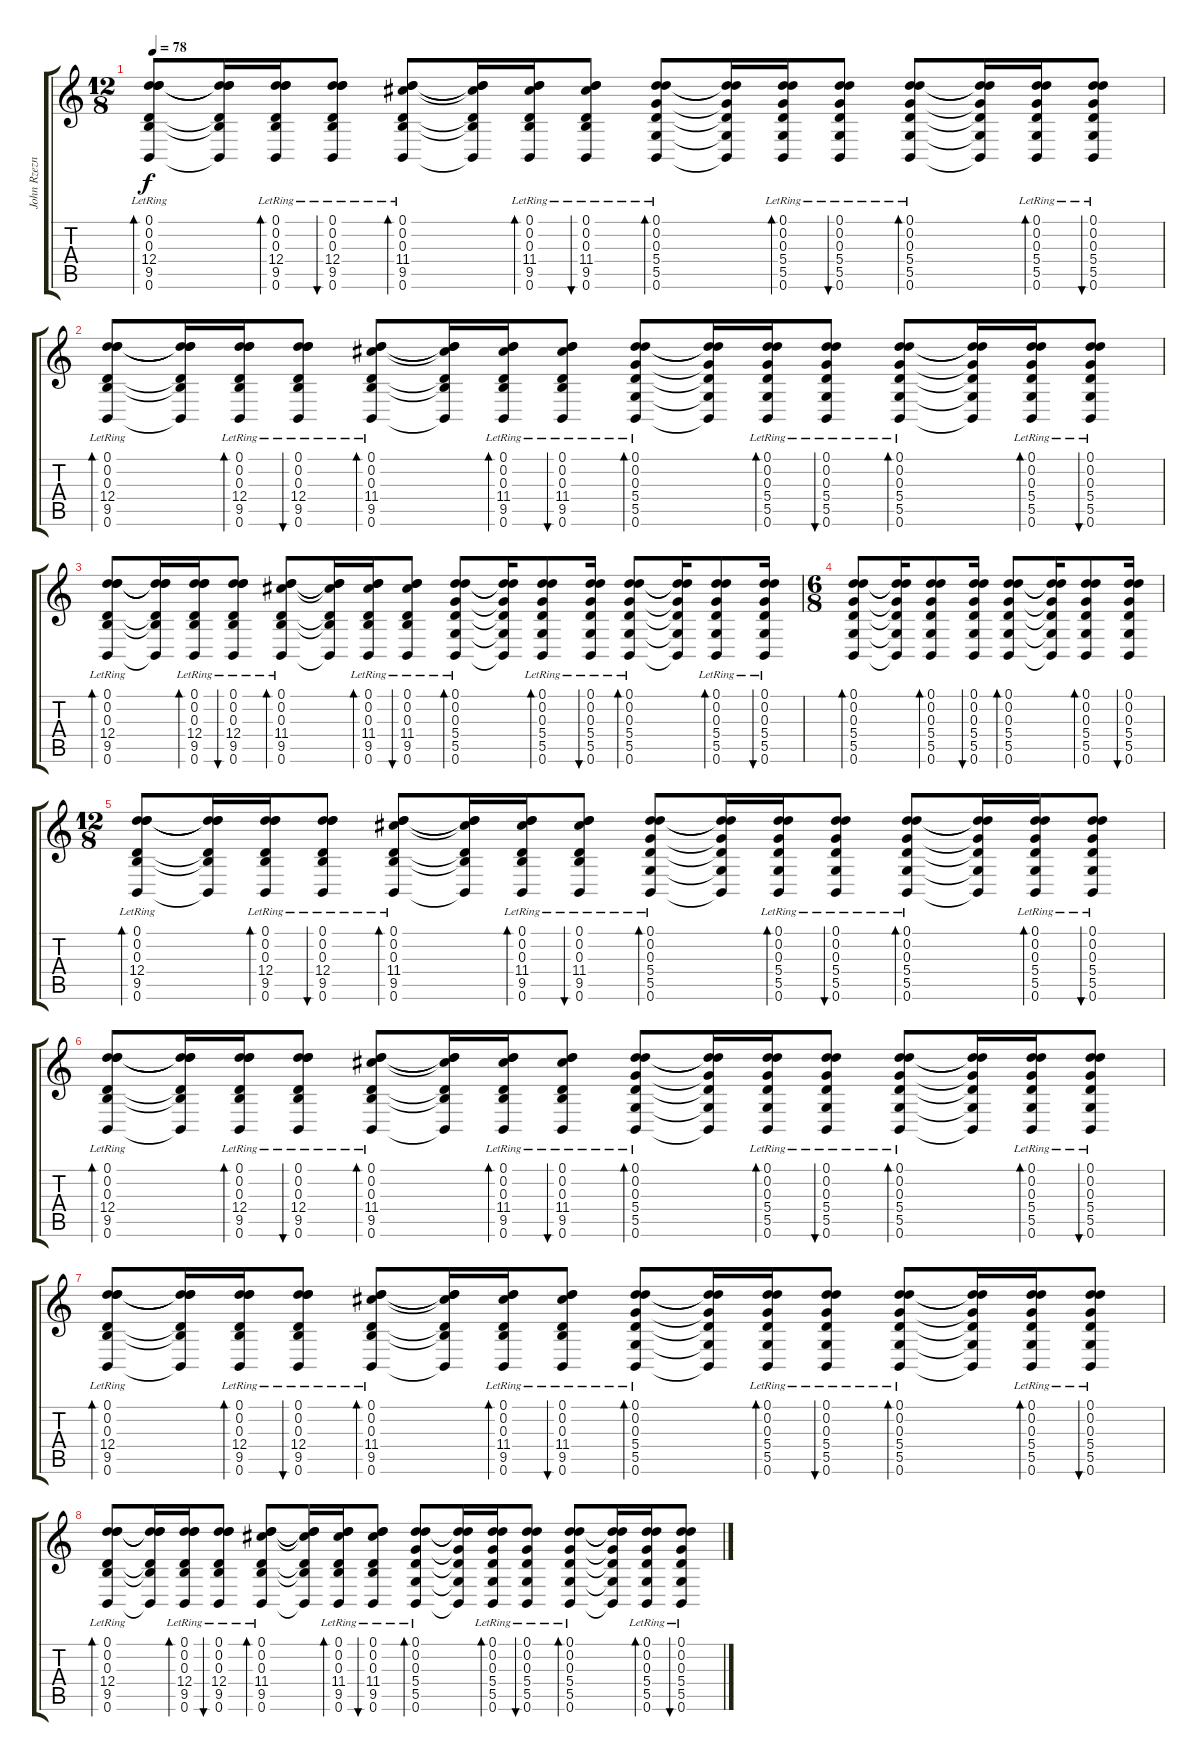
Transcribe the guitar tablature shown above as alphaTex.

\track ("John Rzeznik (Acoustic Guitar)" "John Rzezn") {instrument acousticguitarsteel}
\staff {score tabs}
\tuning (D4 D4 D3 D3 D2 B1) {hide}
\ts (12 8)
\tempo 78
\clef g2
\ks c
(0.1{lr} 0.2{lr} 0.3{lr} 12.4{lr} 9.5{lr} 0.6{lr}).8{bd 30 dy f} (0.1{t} 0.2{t} 0.3{t} 12.4{t} 9.5{t} 0.6{t}).16 (0.1{lr} 0.2{lr} 0.3{lr} 12.4{lr} 9.5{lr} 0.6{lr}).16{bd 30} (0.1{lr} 0.2{lr} 0.3{lr} 12.4{lr} 9.5{lr} 0.6{lr}).8{bu 30} (0.1{lr} 0.2{lr} 0.3{lr} 11.4{lr} 9.5{lr} 0.6{lr}).8{bd 30} (0.1{t} 0.2{t} 0.3{t} 11.4{t} 9.5{t} 0.6{t}).16 (0.1{lr} 0.2{lr} 0.3{lr} 11.4{lr} 9.5{lr} 0.6{lr}).16{bd 30} (0.1{lr} 0.2{lr} 0.3{lr} 11.4{lr} 9.5{lr} 0.6{lr}).8{bu 30} (0.1{lr} 0.2{lr} 0.3{lr} 5.4{lr} 5.5{lr} 0.6{lr}).8{bd 30} (0.1{t} 0.2{t} 0.3{t} 5.4{t} 5.5{t} 0.6{t}).16 (0.1{lr} 0.2{lr} 0.3{lr} 5.4{lr} 5.5{lr} 0.6{lr}).16{bd 30} (0.1{lr} 0.2{lr} 0.3{lr} 5.4{lr} 5.5{lr} 0.6{lr}).8{bu 30} (0.1{lr} 0.2{lr} 0.3{lr} 5.4{lr} 5.5{lr} 0.6{lr}).8{bd 30} (0.1{t} 0.2{t} 0.3{t} 5.4{t} 5.5{t} 0.6{t}).16 (0.1{lr} 0.2{lr} 0.3{lr} 5.4{lr} 5.5{lr} 0.6{lr}).16{bd 30} (0.1{lr} 0.2{lr} 0.3{lr} 5.4{lr} 5.5{lr} 0.6{lr}).8{bu 30} |
(0.1{lr} 0.2{lr} 0.3{lr} 12.4{lr} 9.5{lr} 0.6{lr}).8{bd 30} (0.1{t} 0.2{t} 0.3{t} 12.4{t} 9.5{t} 0.6{t}).16 (0.1{lr} 0.2{lr} 0.3{lr} 12.4{lr} 9.5{lr} 0.6{lr}).16{bd 30} (0.1{lr} 0.2{lr} 0.3{lr} 12.4{lr} 9.5{lr} 0.6{lr}).8{bu 30} (0.1{lr} 0.2{lr} 0.3{lr} 11.4{lr} 9.5{lr} 0.6{lr}).8{bd 30} (0.1{t} 0.2{t} 0.3{t} 11.4{t} 9.5{t} 0.6{t}).16 (0.1{lr} 0.2{lr} 0.3{lr} 11.4{lr} 9.5{lr} 0.6{lr}).16{bd 30} (0.1{lr} 0.2{lr} 0.3{lr} 11.4{lr} 9.5{lr} 0.6{lr}).8{bu 30} (0.1{lr} 0.2{lr} 0.3{lr} 5.4{lr} 5.5{lr} 0.6{lr}).8{bd 30} (0.1{t} 0.2{t} 0.3{t} 5.4{t} 5.5{t} 0.6{t}).16 (0.1{lr} 0.2{lr} 0.3{lr} 5.4{lr} 5.5{lr} 0.6{lr}).16{bd 30} (0.1{lr} 0.2{lr} 0.3{lr} 5.4{lr} 5.5{lr} 0.6{lr}).8{bu 30} (0.1{lr} 0.2{lr} 0.3{lr} 5.4{lr} 5.5{lr} 0.6{lr}).8{bd 30} (0.1{t} 0.2{t} 0.3{t} 5.4{t} 5.5{t} 0.6{t}).16 (0.1{lr} 0.2{lr} 0.3{lr} 5.4{lr} 5.5{lr} 0.6{lr}).16{bd 30} (0.1{lr} 0.2{lr} 0.3{lr} 5.4{lr} 5.5{lr} 0.6{lr}).8{bu 30} |
(0.1{lr} 0.2{lr} 0.3{lr} 12.4{lr} 9.5{lr} 0.6{lr}).8{bd 30} (0.1{t} 0.2{t} 0.3{t} 12.4{t} 9.5{t} 0.6{t}).16 (0.1{lr} 0.2{lr} 0.3{lr} 12.4{lr} 9.5{lr} 0.6{lr}).16{bd 30} (0.1{lr} 0.2{lr} 0.3{lr} 12.4{lr} 9.5{lr} 0.6{lr}).8{bu 30} (0.1{lr} 0.2{lr} 0.3{lr} 11.4{lr} 9.5{lr} 0.6{lr}).8{bd 30} (0.1{t} 0.2{t} 0.3{t} 11.4{t} 9.5{t} 0.6{t}).16 (0.1{lr} 0.2{lr} 0.3{lr} 11.4{lr} 9.5{lr} 0.6{lr}).16{bd 30} (0.1{lr} 0.2{lr} 0.3{lr} 11.4{lr} 9.5{lr} 0.6{lr}).8{bu 30} (0.1{lr} 0.2{lr} 0.3{lr} 5.4{lr} 5.5{lr} 0.6{lr}).8{bd 30} (0.1{t} 0.2{t} 0.3{t} 5.4{t} 5.5{t} 0.6{t}).16 (0.1{lr} 0.2{lr} 0.3{lr} 5.4{lr} 5.5{lr} 0.6{lr}).8{bd 30} (0.1{lr} 0.2{lr} 0.3{lr} 5.4{lr} 5.5{lr} 0.6{lr}).16{bu 30} (0.1{lr} 0.2{lr} 0.3{lr} 5.4{lr} 5.5{lr} 0.6{lr}).8{bd 30} (0.1{t} 0.2{t} 0.3{t} 5.4{t} 5.5{t} 0.6{t}).16 (0.1{lr} 0.2{lr} 0.3{lr} 5.4{lr} 5.5{lr} 0.6{lr}).8{bd 30} (0.1 0.2 0.3 5.4 5.5 0.6{lr}).16{bu 30} |
\ts (6 8)
(0.1 0.2 0.3 5.4 5.5 0.6).8{bd 60} (0.1{t} 0.2{t} 0.3{t} 5.4{t} 5.5{t} 0.6{t}).16 (0.1 0.2 0.3 5.4 5.5 0.6).8{bd 60} (0.1 0.2 0.3 5.4 5.5 0.6).16{bu 60} (0.1 0.2 0.3 5.4 5.5 0.6).8{bd 60} (0.1{t} 0.2{t} 0.3{t} 5.4{t} 5.5{t} 0.6{t}).16 (0.1 0.2 0.3 5.4 5.5 0.6).8{bd 60} (0.1 0.2 0.3 5.4 5.5 0.6).16{bu 60} |
\ts (12 8)
(0.1{lr} 0.2{lr} 0.3{lr} 12.4{lr} 9.5{lr} 0.6{lr}).8{bd 30} (0.1{t} 0.2{t} 0.3{t} 12.4{t} 9.5{t} 0.6{t}).16 (0.1{lr} 0.2{lr} 0.3{lr} 12.4{lr} 9.5{lr} 0.6{lr}).16{bd 30} (0.1{lr} 0.2{lr} 0.3{lr} 12.4{lr} 9.5{lr} 0.6{lr}).8{bu 30} (0.1{lr} 0.2{lr} 0.3{lr} 11.4{lr} 9.5{lr} 0.6{lr}).8{bd 30} (0.1{t} 0.2{t} 0.3{t} 11.4{t} 9.5{t} 0.6{t}).16 (0.1{lr} 0.2{lr} 0.3{lr} 11.4{lr} 9.5{lr} 0.6{lr}).16{bd 30} (0.1{lr} 0.2{lr} 0.3{lr} 11.4{lr} 9.5{lr} 0.6{lr}).8{bu 30} (0.1{lr} 0.2{lr} 0.3{lr} 5.4{lr} 5.5{lr} 0.6{lr}).8{bd 30} (0.1{t} 0.2{t} 0.3{t} 5.4{t} 5.5{t} 0.6{t}).16 (0.1{lr} 0.2{lr} 0.3{lr} 5.4{lr} 5.5{lr} 0.6{lr}).16{bd 30} (0.1{lr} 0.2{lr} 0.3{lr} 5.4{lr} 5.5{lr} 0.6{lr}).8{bu 30} (0.1{lr} 0.2{lr} 0.3{lr} 5.4{lr} 5.5{lr} 0.6{lr}).8{bd 30} (0.1{t} 0.2{t} 0.3{t} 5.4{t} 5.5{t} 0.6{t}).16 (0.1{lr} 0.2{lr} 0.3{lr} 5.4{lr} 5.5{lr} 0.6{lr}).16{bd 30} (0.1{lr} 0.2{lr} 0.3{lr} 5.4{lr} 5.5{lr} 0.6{lr}).8{bu 30} |
(0.1{lr} 0.2{lr} 0.3{lr} 12.4{lr} 9.5{lr} 0.6{lr}).8{bd 30} (0.1{t} 0.2{t} 0.3{t} 12.4{t} 9.5{t} 0.6{t}).16 (0.1{lr} 0.2{lr} 0.3{lr} 12.4{lr} 9.5{lr} 0.6{lr}).16{bd 30} (0.1{lr} 0.2{lr} 0.3{lr} 12.4{lr} 9.5{lr} 0.6{lr}).8{bu 30} (0.1{lr} 0.2{lr} 0.3{lr} 11.4{lr} 9.5{lr} 0.6{lr}).8{bd 30} (0.1{t} 0.2{t} 0.3{t} 11.4{t} 9.5{t} 0.6{t}).16 (0.1{lr} 0.2{lr} 0.3{lr} 11.4{lr} 9.5{lr} 0.6{lr}).16{bd 30} (0.1{lr} 0.2{lr} 0.3{lr} 11.4{lr} 9.5{lr} 0.6{lr}).8{bu 30} (0.1{lr} 0.2{lr} 0.3{lr} 5.4{lr} 5.5{lr} 0.6{lr}).8{bd 30} (0.1{t} 0.2{t} 0.3{t} 5.4{t} 5.5{t} 0.6{t}).16 (0.1{lr} 0.2{lr} 0.3{lr} 5.4{lr} 5.5{lr} 0.6{lr}).16{bd 30} (0.1{lr} 0.2{lr} 0.3{lr} 5.4{lr} 5.5{lr} 0.6{lr}).8{bu 30} (0.1{lr} 0.2{lr} 0.3{lr} 5.4{lr} 5.5{lr} 0.6{lr}).8{bd 30} (0.1{t} 0.2{t} 0.3{t} 5.4{t} 5.5{t} 0.6{t}).16 (0.1{lr} 0.2{lr} 0.3{lr} 5.4{lr} 5.5{lr} 0.6{lr}).16{bd 30} (0.1{lr} 0.2{lr} 0.3{lr} 5.4{lr} 5.5{lr} 0.6{lr}).8{bu 30} |
(0.1{lr} 0.2{lr} 0.3{lr} 12.4{lr} 9.5{lr} 0.6{lr}).8{bd 30} (0.1{t} 0.2{t} 0.3{t} 12.4{t} 9.5{t} 0.6{t}).16 (0.1{lr} 0.2{lr} 0.3{lr} 12.4{lr} 9.5{lr} 0.6{lr}).16{bd 30} (0.1{lr} 0.2{lr} 0.3{lr} 12.4{lr} 9.5{lr} 0.6{lr}).8{bu 30} (0.1{lr} 0.2{lr} 0.3{lr} 11.4{lr} 9.5{lr} 0.6{lr}).8{bd 30} (0.1{t} 0.2{t} 0.3{t} 11.4{t} 9.5{t} 0.6{t}).16 (0.1{lr} 0.2{lr} 0.3{lr} 11.4{lr} 9.5{lr} 0.6{lr}).16{bd 30} (0.1{lr} 0.2{lr} 0.3{lr} 11.4{lr} 9.5{lr} 0.6{lr}).8{bu 30} (0.1{lr} 0.2{lr} 0.3{lr} 5.4{lr} 5.5{lr} 0.6{lr}).8{bd 30} (0.1{t} 0.2{t} 0.3{t} 5.4{t} 5.5{t} 0.6{t}).16 (0.1{lr} 0.2{lr} 0.3{lr} 5.4{lr} 5.5{lr} 0.6{lr}).16{bd 30} (0.1{lr} 0.2{lr} 0.3{lr} 5.4{lr} 5.5{lr} 0.6{lr}).8{bu 30} (0.1{lr} 0.2{lr} 0.3{lr} 5.4{lr} 5.5{lr} 0.6{lr}).8{bd 30} (0.1{t} 0.2{t} 0.3{t} 5.4{t} 5.5{t} 0.6{t}).16 (0.1{lr} 0.2{lr} 0.3{lr} 5.4{lr} 5.5{lr} 0.6{lr}).16{bd 30} (0.1{lr} 0.2{lr} 0.3{lr} 5.4{lr} 5.5{lr} 0.6{lr}).8{bu 30} |
(0.1{lr} 0.2{lr} 0.3{lr} 12.4{lr} 9.5{lr} 0.6{lr}).8{bd 30} (0.1{t} 0.2{t} 0.3{t} 12.4{t} 9.5{t} 0.6{t}).16 (0.1{lr} 0.2{lr} 0.3{lr} 12.4{lr} 9.5{lr} 0.6{lr}).16{bd 30} (0.1{lr} 0.2{lr} 0.3{lr} 12.4{lr} 9.5{lr} 0.6{lr}).8{bu 30} (0.1{lr} 0.2{lr} 0.3{lr} 11.4{lr} 9.5{lr} 0.6{lr}).8{bd 30} (0.1{t} 0.2{t} 0.3{t} 11.4{t} 9.5{t} 0.6{t}).16 (0.1{lr} 0.2{lr} 0.3{lr} 11.4{lr} 9.5{lr} 0.6{lr}).16{bd 30} (0.1{lr} 0.2{lr} 0.3{lr} 11.4{lr} 9.5{lr} 0.6{lr}).8{bu 30} (0.1{lr} 0.2{lr} 0.3{lr} 5.4{lr} 5.5{lr} 0.6{lr}).8{bd 30} (0.1{t} 0.2{t} 0.3{t} 5.4{t} 5.5{t} 0.6{t}).16 (0.1{lr} 0.2{lr} 0.3{lr} 5.4{lr} 5.5{lr} 0.6{lr}).16{bd 30} (0.1{lr} 0.2{lr} 0.3{lr} 5.4{lr} 5.5{lr} 0.6{lr}).8{bu 30} (0.1{lr} 0.2{lr} 0.3{lr} 5.4{lr} 5.5{lr} 0.6{lr}).8{bd 30} (0.1{t} 0.2{t} 0.3{t} 5.4{t} 5.5{t} 0.6{t}).16 (0.1{lr} 0.2{lr} 0.3{lr} 5.4{lr} 5.5{lr} 0.6{lr}).16{bd 30} (0.1 0.2 0.3 5.4 5.5 0.6{lr}).8{bu 30}
